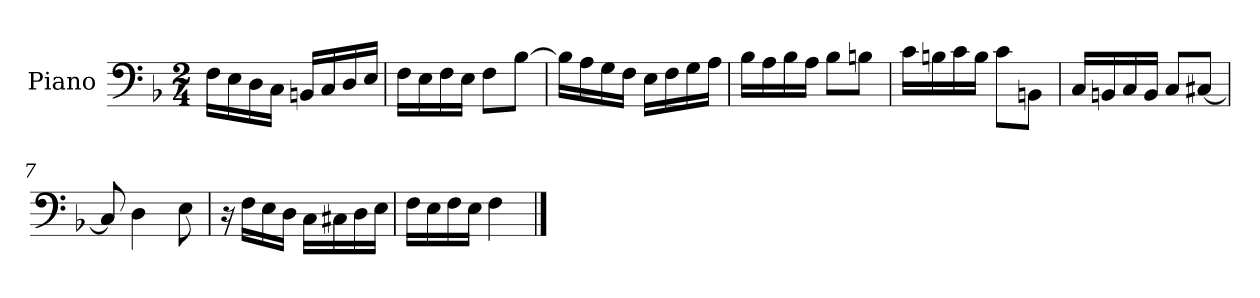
**kern
*part1
*staff1
*I"Piano
*I'Pno
*clefF4
*k[b-]
*F:
*M2/4
=1
16F\LL
16E\
16D\
16C\JJ
16BBn/LL
16C/
16D/
16E/JJ
=2
16F\LL
16E\
16F\
16E\JJ
8F\L
[8B-\J
=3
16B-\LL]
16A\
16G\
16F\JJ
16E\LL
16F\
16G\
16A\JJ
=4
16B-\LL
16A\
16B-\
16A\JJ
8B-\L
8Bn\J
=5
16c\LL
16Bn\
16c\
16B\JJ
8c\L
8BBn\J
=6
16C/LL
16BBn/
16C/
16BB/JJ
8C/L
[8C#X/J
=7
8C#/]
4D\
8E\
=8
16r
16F\LL
16E\
16D\JJ
16C\LL
16C#X\
16D\
16E\JJ
=9
16F\LL
16E\
16F\
16E\JJ
4F\
==
*-
